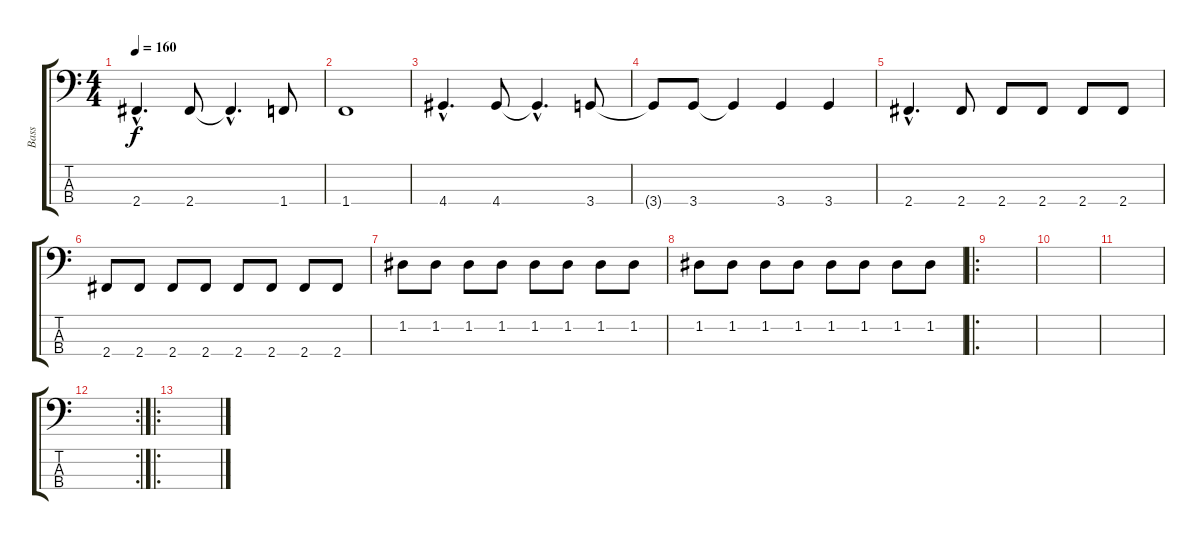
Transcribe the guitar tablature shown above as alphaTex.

\track ("Bass" "Bass") {instrument electricbassfinger}
\staff {score tabs}
\tuning (G2 D2 A1 E1) {hide}
\ts (4 4)
\tempo 160
\clef f4
\ks c
2.4{hac}.4{d dy f} 2.4.8 2.4{hac t}.4{d} 1.4.8 |
1.4.1 |
4.4{hac}.4{d} 4.4.8 4.4{hac t}.4{d} 3.4.8 |
3.4{t}.8 3.4.8 3.4{t}.4 3.4.4 3.4.4 |
2.4{hac}.4{d} 2.4.8 2.4.8 2.4.8 2.4.8 2.4.8 |
2.4.8 2.4.8 2.4.8 2.4.8 2.4.8 2.4.8 2.4.8 2.4.8 |
1.2.8 1.2.8 1.2.8 1.2.8 1.2.8 1.2.8 1.2.8 1.2.8 |
1.2.8 1.2.8 1.2.8 1.2.8 1.2.8 1.2.8 1.2.8 1.2.8 |
\ro
|
|
|
\rc 2
|
\ro
